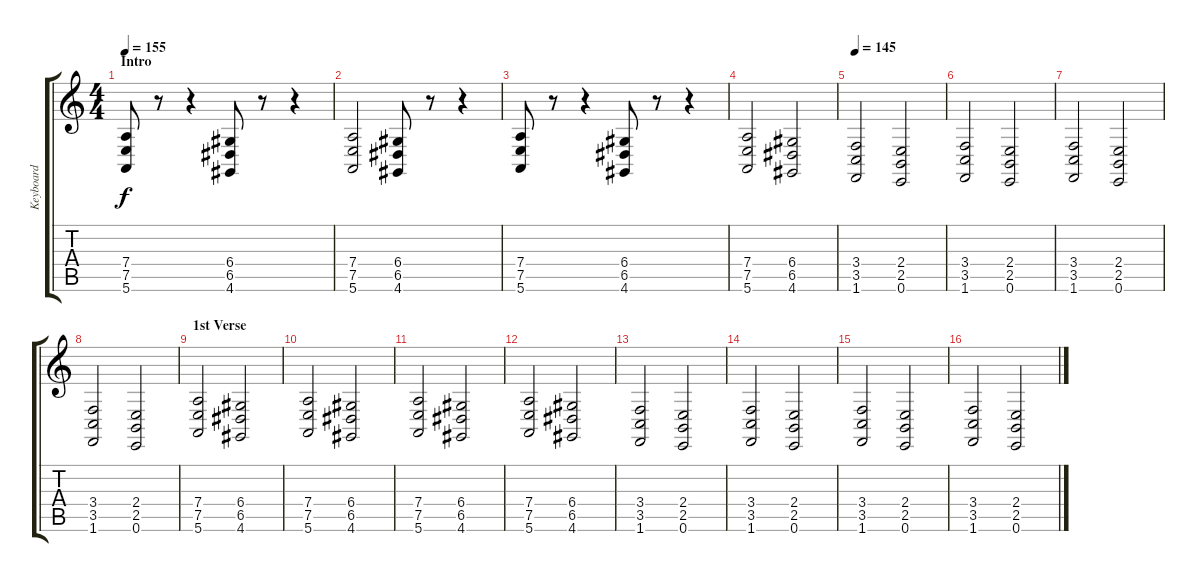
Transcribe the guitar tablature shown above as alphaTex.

\track ("Keyboard" "Keyboard") {instrument pad4choir}
\staff {score tabs}
\tuning (E4 B3 G3 D3 A2 E2) {hide}
\ts (4 4)
\section ("" "Intro")
\tempo 155
\clef g2
\ks c
(7.4 7.5 5.6).8{dy f instrument pad4choir} r.8 r.4 (6.4 6.5 4.6).8 r.8 r.4 |
(7.4 7.5 5.6).2 (6.4 6.5 4.6).8 r.8 r.4 |
(7.4 7.5 5.6).8 r.8 r.4 (6.4 6.5 4.6).8 r.8 r.4 |
(7.4 7.5 5.6).2 (6.4 6.5 4.6).2 |
\tempo 145
(3.4 3.5 1.6).2 (2.4 2.5 0.6).2 |
(3.4 3.5 1.6).2 (2.4 2.5 0.6).2 |
(3.4 3.5 1.6).2 (2.4 2.5 0.6).2 |
(3.4 3.5 1.6).2 (2.4 2.5 0.6).2 |
\section ("" "1st Verse")
(7.4 7.5 5.6).2 (6.4 6.5 4.6).2 |
(7.4 7.5 5.6).2 (6.4 6.5 4.6).2 |
(7.4 7.5 5.6).2 (6.4 6.5 4.6).2 |
(7.4 7.5 5.6).2 (6.4 6.5 4.6).2 |
(3.4 3.5 1.6).2 (2.4 2.5 0.6).2 |
(3.4 3.5 1.6).2 (2.4 2.5 0.6).2 |
(3.4 3.5 1.6).2 (2.4 2.5 0.6).2 |
(3.4 3.5 1.6).2 (2.4 2.5 0.6).2
